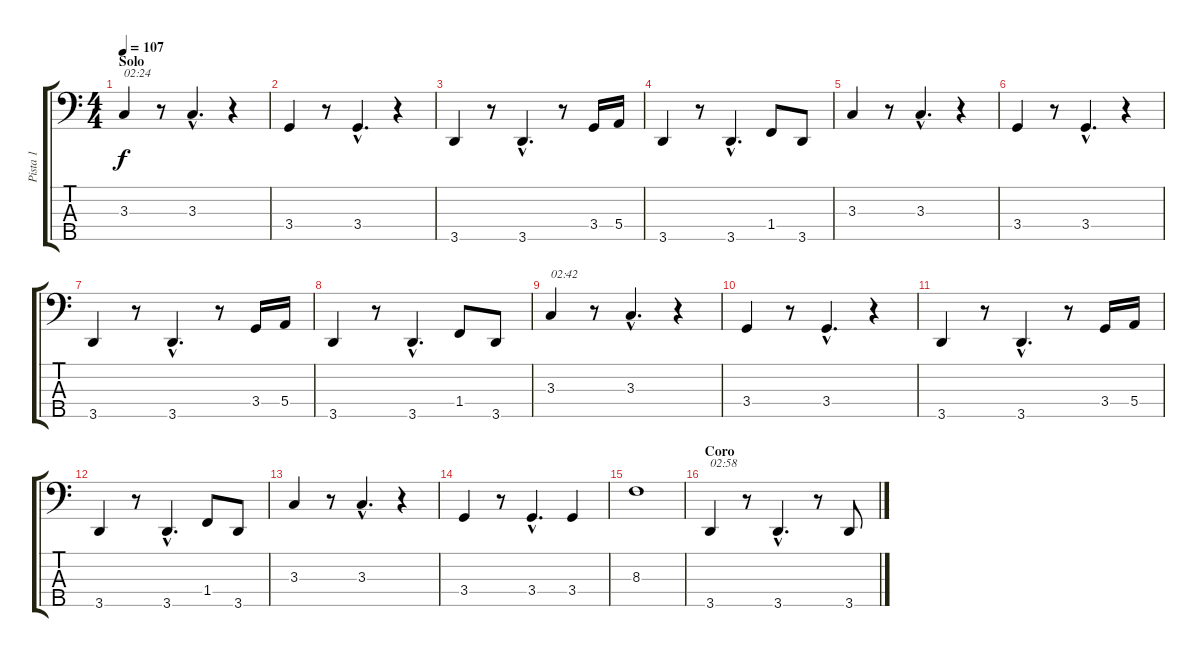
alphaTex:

\track ("Pista 1" "Pista 1") {instrument electricbassfinger}
\staff {score tabs}
\tuning (G2 D2 A1 E1 B0) {hide}
\ts (4 4)
\section ("" "Solo")
\tempo 107
\clef f4
\ks c
3.3.4{txt "02:24" dy f} r.8 3.3{hac}.4{d} r.4 |
3.4.4 r.8 3.4{hac}.4{d} r.4 |
3.5.4 r.8 3.5{hac}.4{d} r.8 3.4.16 5.4.16 |
3.5.4 r.8 3.5{hac}.4{d} 1.4.8 3.5.8 |
3.3.4 r.8 3.3{hac}.4{d} r.4 |
3.4.4 r.8 3.4{hac}.4{d} r.4 |
3.5.4 r.8 3.5{hac}.4{d} r.8 3.4.16 5.4.16 |
3.5.4 r.8 3.5{hac}.4{d} 1.4.8 3.5.8 |
3.3.4{txt "02:42"} r.8 3.3{hac}.4{d} r.4 |
3.4.4 r.8 3.4{hac}.4{d} r.4 |
3.5.4 r.8 3.5{hac}.4{d} r.8 3.4.16 5.4.16 |
3.5.4 r.8 3.5{hac}.4{d} 1.4.8 3.5.8 |
3.3.4 r.8 3.3{hac}.4{d} r.4 |
3.4.4 r.8 3.4{hac}.4{d} 3.4.4 |
8.3.1 |
\section ("" "Coro")
3.5.4{txt "02:58"} r.8 3.5{hac}.4{d} r.8 3.5.8
